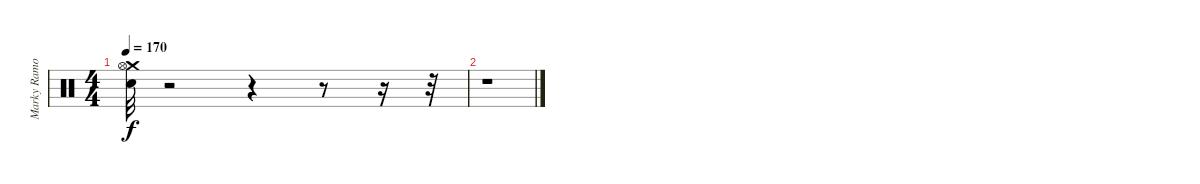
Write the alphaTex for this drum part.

\track ("Marky Ramone" "Marky Ramo") {instrument percussion}
\staff {score}
\articulation defaults
\ts (4 4)
\tempo 170
\clef neutral
\ks c
("Electric Snare (hit)" "Crash medium (hit)" "Hi-Hat (open)").32{dy f} r.2 r.4 r.8 r.16 r.32 |
r.1
